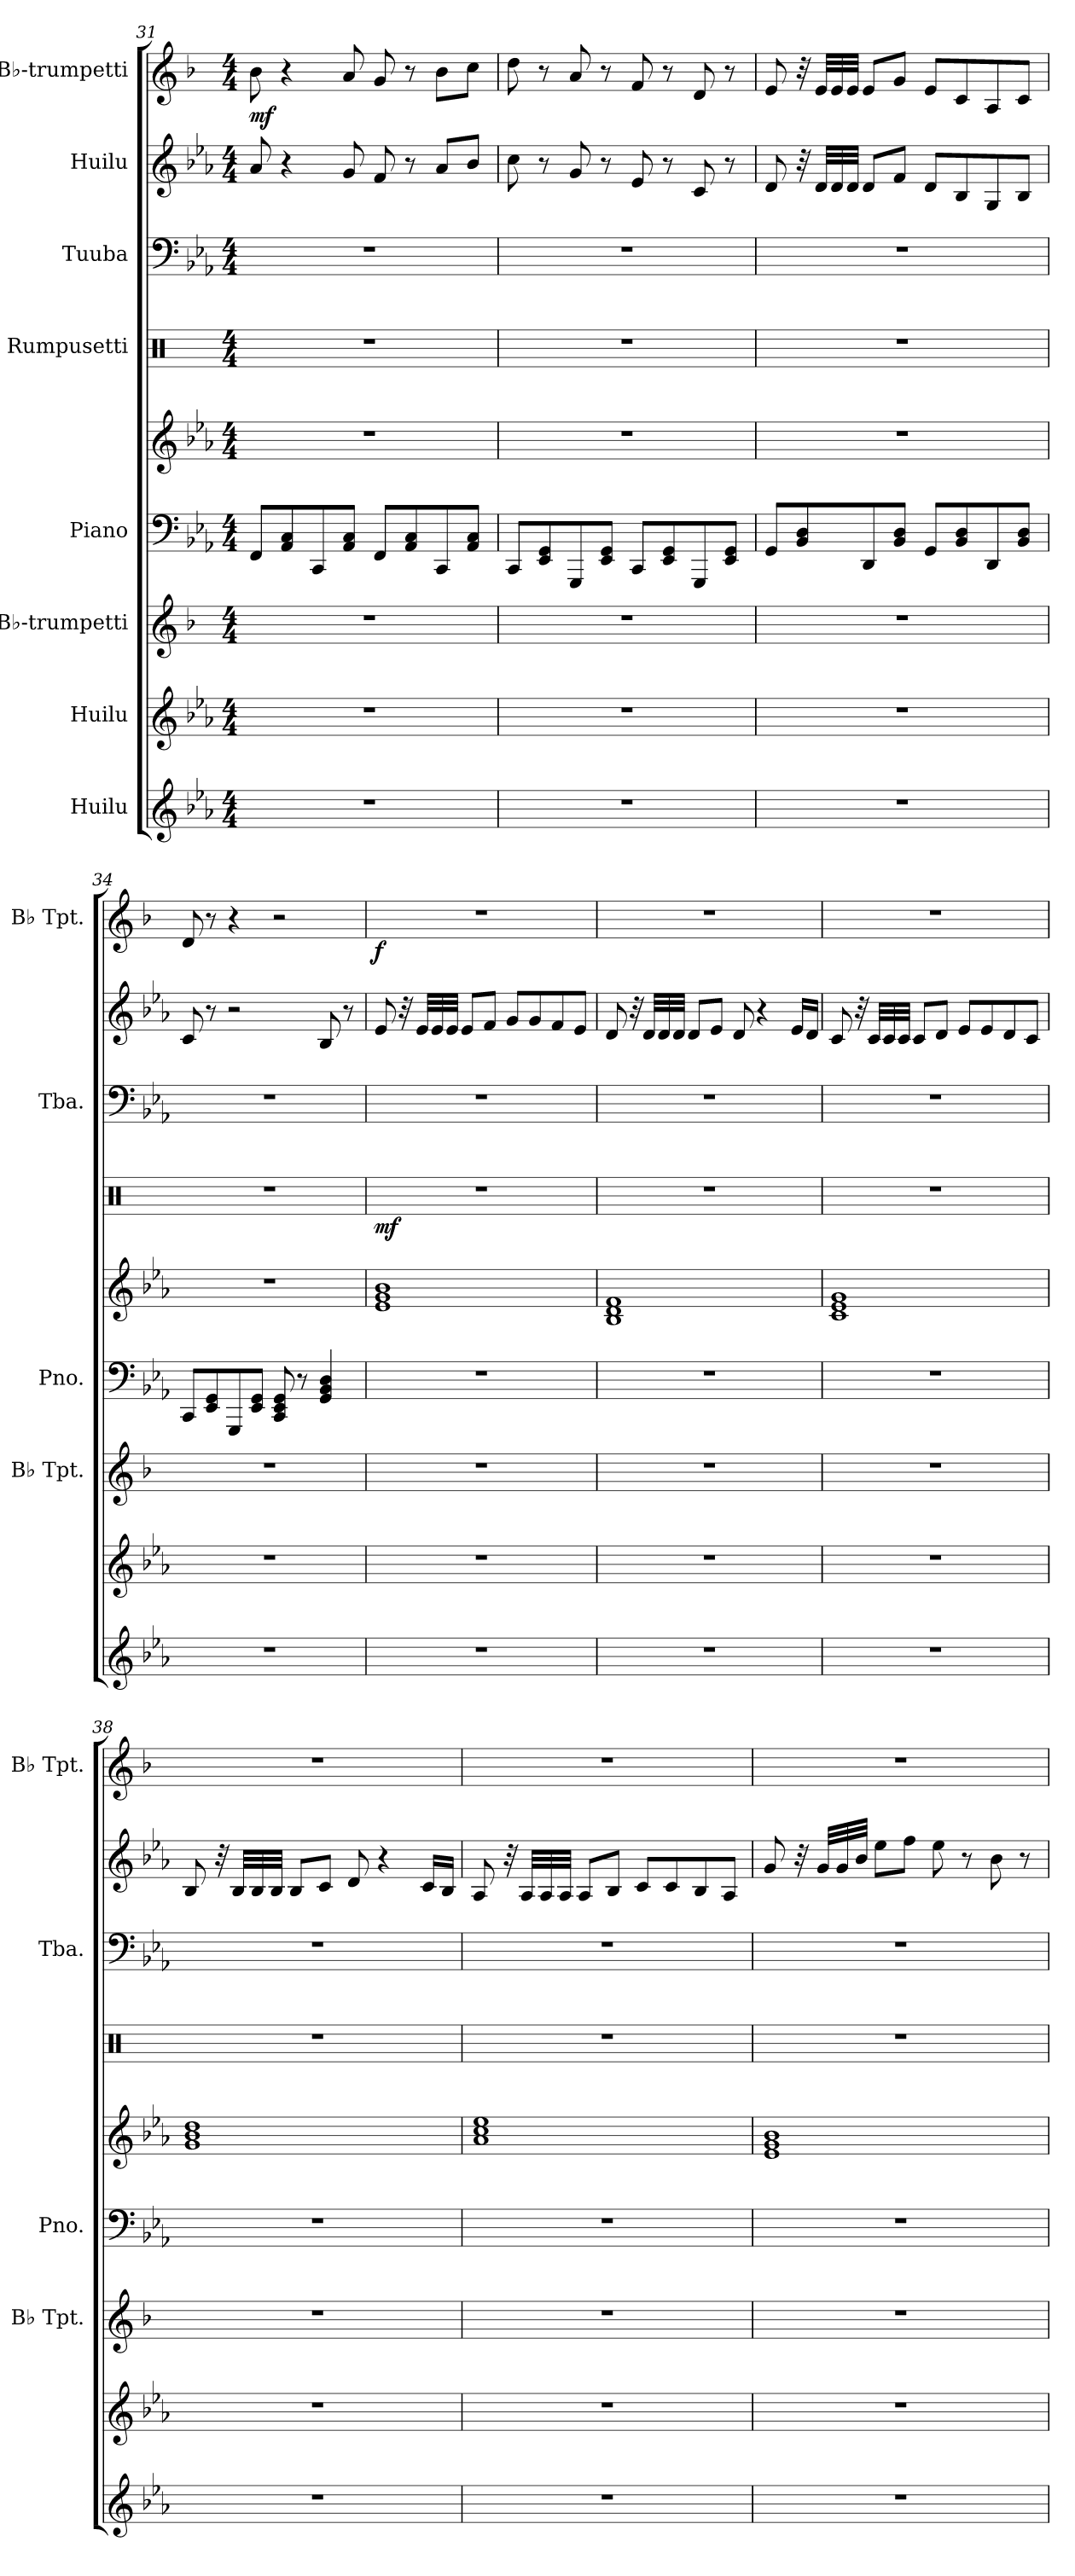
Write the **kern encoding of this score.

**kern	**kern	**kern	**kern	**kern	**kern	**dynam	**kern	**kern	**kern	**dynam
*part8	*part7	*part6	*part5	*part5	*part4	*part4	*part3	*part2	*part1	*part1
*staff9	*staff8	*staff7	*staff6	*staff5	*staff4	*staff4	*staff3	*staff2	*staff1	*staff1
*I"Huilu	*I"Huilu	*I"B♭-trumpetti	*I"Piano	*	*I"Rumpusetti	*	*I"Tuuba	*I"Huilu	*I"B♭-trumpetti	*
*	*	*I'B♭ Tpt.	*I'Pno.	*	*	*	*I'Tba.	*	*I'B♭ Tpt.	*
*clefG2	*clefG2	*clefG2	*clefF4	*clefG2	*clefX	*	*clefF4	*clefG2	*clefG2	*
*	*	*ITrd1c2	*	*	*	*	*	*	*ITrd1c2	*
*k[b-e-a-]	*k[b-e-a-]	*k[b-e-a-]	*k[b-e-a-]	*k[b-e-a-]	*k[]	*	*k[b-e-a-]	*k[b-e-a-]	*k[b-e-a-]	*
*M4/4	*M4/4	*M4/4	*M4/4	*M4/4	*M4/4	*	*M4/4	*M4/4	*M4/4	*
=31	=31	=31	=31	=31	=31	=31	=31	=31	=31	=31
!	!	!	!	!	!	!	!	!	!	!LO:DY:b
1r	1r	1r	8FF/L	1r	1r	.	1r	8a-/	8a-\	mf
.	.	.	8AA-/ 8C/	.	.	.	.	4r	4r	.
.	.	.	8CC/	.	.	.	.	.	.	.
.	.	.	8AA-/ 8C/J	.	.	.	.	8g/	8g/	.
.	.	.	8FF/L	.	.	.	.	8f/	8f/	.
.	.	.	8AA-/ 8C/	.	.	.	.	8r	8r	.
.	.	.	8CC/	.	.	.	.	8a-/L	8a-\L	.
.	.	.	8AA-/ 8C/J	.	.	.	.	8b-/J	8b-\J	.
!!LO:PB:g=z
=32	=32	=32	=32	=32	=32	=32	=32	=32	=32	=32
1r	1r	1r	8CC/L	1r	1r	.	1r	8cc\	8cc\	.
.	.	.	8EE-/ 8GG/	.	.	.	.	8r	8r	.
.	.	.	8GGG/	.	.	.	.	8g/	8g/	.
.	.	.	8EE-/ 8GG/J	.	.	.	.	8r	8r	.
.	.	.	8CC/L	.	.	.	.	8e-/	8e-/	.
.	.	.	8EE-/ 8GG/	.	.	.	.	8r	8r	.
.	.	.	8GGG/	.	.	.	.	8c/	8c/	.
.	.	.	8EE-/ 8GG/J	.	.	.	.	8r	8r	.
=33	=33	=33	=33	=33	=33	=33	=33	=33	=33	=33
1r	1r	1r	8GG/L	1r	1r	.	1r	8d/	8d/	.
.	.	.	8BB-/ 8D/	.	.	.	.	32r	32r	.
.	.	.	.	.	.	.	.	32d/LLL	32d/LLL	.
.	.	.	.	.	.	.	.	32d/	32d/	.
.	.	.	.	.	.	.	.	32d/JJJ	32d/JJJ	.
.	.	.	8DD/	.	.	.	.	8d/L	8d/L	.
.	.	.	8BB-/ 8D/J	.	.	.	.	8f/J	8f/J	.
.	.	.	8GG/L	.	.	.	.	8d/L	8d/L	.
.	.	.	8BB-/ 8D/	.	.	.	.	8B-/	8B-/	.
.	.	.	8DD/	.	.	.	.	8G/	8G/	.
.	.	.	8BB-/ 8D/J	.	.	.	.	8B-/J	8B-/J	.
=34	=34	=34	=34	=34	=34	=34	=34	=34	=34	=34
1r	1r	1r	8CC/L	1r	1r	.	1r	8c/	8c/	.
.	.	.	8EE-/ 8GG/	.	.	.	.	8r	8r	.
.	.	.	8GGG/	.	.	.	.	2r	4r	.
.	.	.	8EE-/ 8GG/J	.	.	.	.	.	.	.
.	.	.	8CC/ 8EE-/ 8GG/	.	.	.	.	.	2r	.
.	.	.	8r	.	.	.	.	.	.	.
.	.	.	4GG/ 4BB-/ 4D/	.	.	.	.	8B-/	.	.
.	.	.	.	.	.	.	.	8r	.	.
!!LO:PB:g=z
=35	=35	=35	=35	=35	=35	=35	=35	=35	=35	=35
!	!	!	!	!	!	!LO:DY:b	!	!	!	!LO:DY:b
1r	1r	1r	1r	1e- 1g 1b-	1r	mf	1r	8e-/	1r	f
.	.	.	.	.	.	.	.	32r	.	.
.	.	.	.	.	.	.	.	32e-/LLL	.	.
.	.	.	.	.	.	.	.	32e-/	.	.
.	.	.	.	.	.	.	.	32e-/JJJ	.	.
.	.	.	.	.	.	.	.	8e-/L	.	.
.	.	.	.	.	.	.	.	8f/J	.	.
.	.	.	.	.	.	.	.	8g/L	.	.
.	.	.	.	.	.	.	.	8g/	.	.
.	.	.	.	.	.	.	.	8f/	.	.
.	.	.	.	.	.	.	.	8e-/J	.	.
=36	=36	=36	=36	=36	=36	=36	=36	=36	=36	=36
1r	1r	1r	1r	1B- 1d 1f	1r	.	1r	8d/	1r	.
.	.	.	.	.	.	.	.	32r	.	.
.	.	.	.	.	.	.	.	32d/LLL	.	.
.	.	.	.	.	.	.	.	32d/	.	.
.	.	.	.	.	.	.	.	32d/JJJ	.	.
.	.	.	.	.	.	.	.	8d/L	.	.
.	.	.	.	.	.	.	.	8e-/J	.	.
.	.	.	.	.	.	.	.	8d/	.	.
.	.	.	.	.	.	.	.	4r	.	.
.	.	.	.	.	.	.	.	16e-/LL	.	.
.	.	.	.	.	.	.	.	16d/JJ	.	.
=37	=37	=37	=37	=37	=37	=37	=37	=37	=37	=37
1r	1r	1r	1r	1c 1e- 1g	1r	.	1r	8c/	1r	.
.	.	.	.	.	.	.	.	32r	.	.
.	.	.	.	.	.	.	.	32c/LLL	.	.
.	.	.	.	.	.	.	.	32c/	.	.
.	.	.	.	.	.	.	.	32c/JJJ	.	.
.	.	.	.	.	.	.	.	8c/L	.	.
.	.	.	.	.	.	.	.	8d/J	.	.
.	.	.	.	.	.	.	.	8e-/L	.	.
.	.	.	.	.	.	.	.	8e-/	.	.
.	.	.	.	.	.	.	.	8d/	.	.
.	.	.	.	.	.	.	.	8c/J	.	.
!!LO:PB:g=z
=38	=38	=38	=38	=38	=38	=38	=38	=38	=38	=38
1r	1r	1r	1r	1g 1b- 1dd	1r	.	1r	8B-/	1r	.
.	.	.	.	.	.	.	.	32r	.	.
.	.	.	.	.	.	.	.	32B-/LLL	.	.
.	.	.	.	.	.	.	.	32B-/	.	.
.	.	.	.	.	.	.	.	32B-/JJJ	.	.
.	.	.	.	.	.	.	.	8B-/L	.	.
.	.	.	.	.	.	.	.	8c/J	.	.
.	.	.	.	.	.	.	.	8d/	.	.
.	.	.	.	.	.	.	.	4r	.	.
.	.	.	.	.	.	.	.	16c/LL	.	.
.	.	.	.	.	.	.	.	16B-/JJ	.	.
=39	=39	=39	=39	=39	=39	=39	=39	=39	=39	=39
1r	1r	1r	1r	1a- 1cc 1ee-	1r	.	1r	8A-/	1r	.
.	.	.	.	.	.	.	.	32r	.	.
.	.	.	.	.	.	.	.	32A-/LLL	.	.
.	.	.	.	.	.	.	.	32A-/	.	.
.	.	.	.	.	.	.	.	32A-/JJJ	.	.
.	.	.	.	.	.	.	.	8A-/L	.	.
.	.	.	.	.	.	.	.	8B-/J	.	.
.	.	.	.	.	.	.	.	8c/L	.	.
.	.	.	.	.	.	.	.	8c/	.	.
.	.	.	.	.	.	.	.	8B-/	.	.
.	.	.	.	.	.	.	.	8A-/J	.	.
=40	=40	=40	=40	=40	=40	=40	=40	=40	=40	=40
1r	1r	1r	1r	1e- 1g 1b-	1r	.	1r	8g/	1r	.
.	.	.	.	.	.	.	.	32r	.	.
.	.	.	.	.	.	.	.	32g/LLL	.	.
.	.	.	.	.	.	.	.	32g/	.	.
.	.	.	.	.	.	.	.	32b-/JJJ	.	.
.	.	.	.	.	.	.	.	8ee-\L	.	.
.	.	.	.	.	.	.	.	8ff\J	.	.
.	.	.	.	.	.	.	.	8ee-\	.	.
.	.	.	.	.	.	.	.	8r	.	.
.	.	.	.	.	.	.	.	8b-\	.	.
.	.	.	.	.	.	.	.	8r	.	.
=	=	=	=	=	=	=	=	=	=	=
*-	*-	*-	*-	*-	*-	*-	*-	*-	*-	*-
